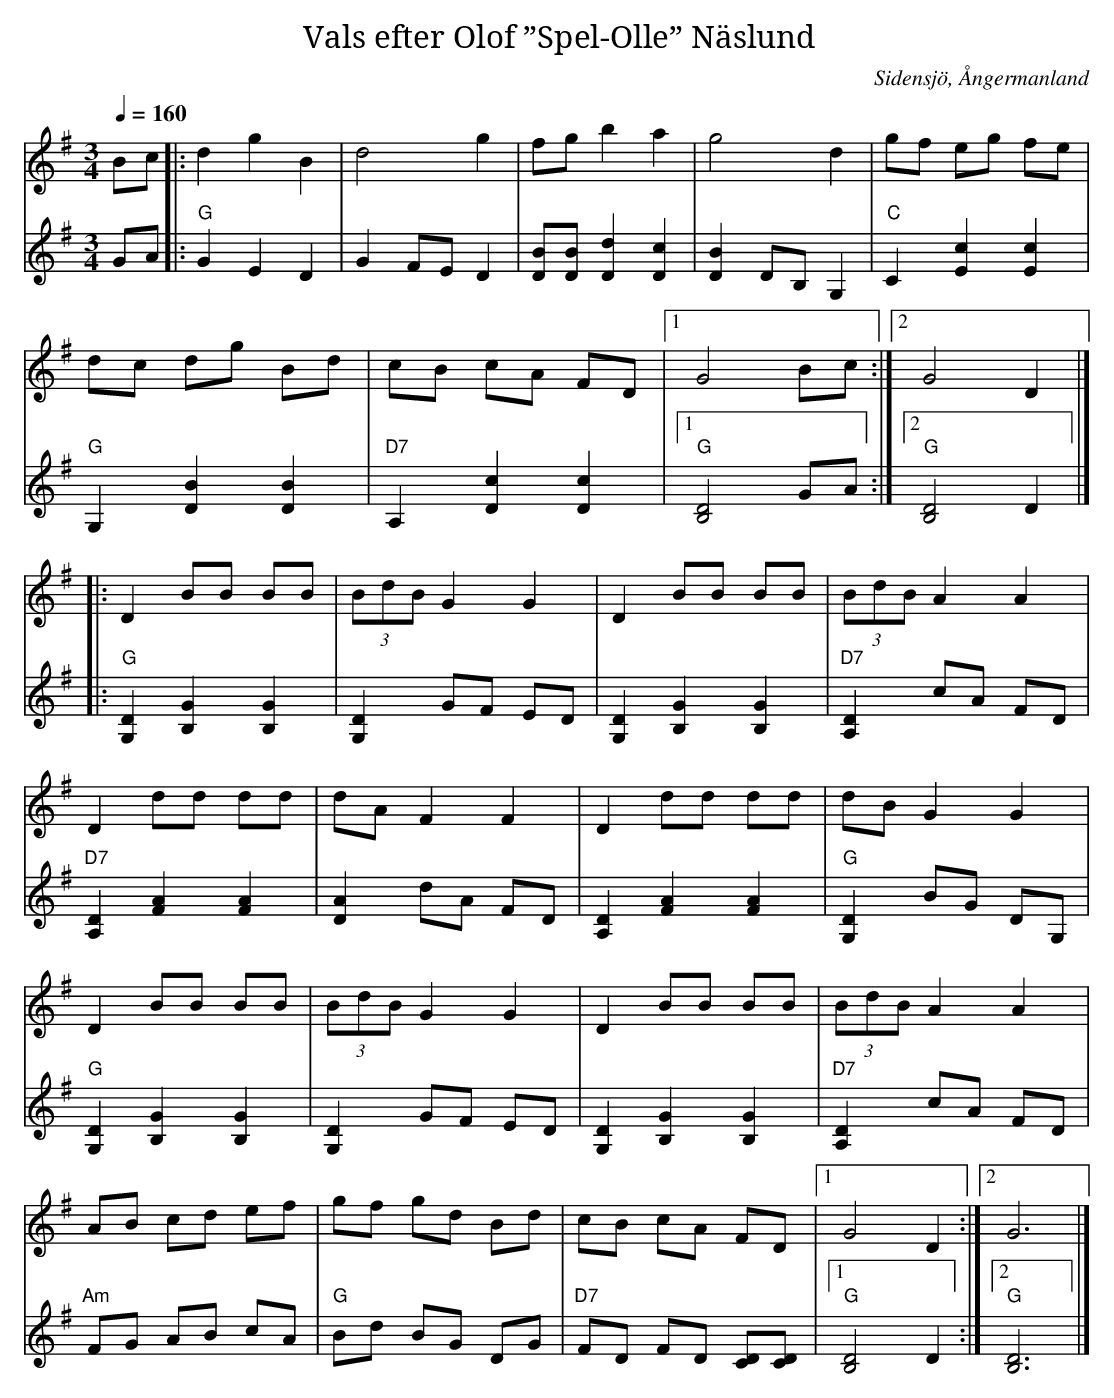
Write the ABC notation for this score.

X:1
T:Vals efter Olof ”Spel-Olle” Näslund
O:Sidensjö, Ångermanland
M:3/4
L:1/8
K:G
Q:1/4=160
V:1
Bc |: d2 g2 B2 | d4 g2 | fg b2 a2 | g4 d2 | gf eg fe |
dc dg Bd | cB cA FD |1 G4 Bc :|2 G4 D2 |]
|: D2 BB BB | (3 BdB G2 G2 | D2 BB BB | (3 BdB A2 A2 |
D2 dd dd | dA F2 F2 | D2 dd dd | dB G2 G2 |
D2 BB BB | (3 BdB G2 G2 | D2 BB BB | (3 BdB A2 A2 |
AB cd ef | gf gd Bd | cB cA FD |1 G4 D2 :|2 G6 |]
V:2
GA |: "G" G2 E2 D2 | G2 FE D2 | [DB][DB] [dD]2 [cD]2 | [BD]2 DB, G,2 | "C" C2 [cE]2 [cE]2 |
"G" G,2 [BD]2 [BD]2 | "D7" A,2 [Dc]2 [Dc]2 |1 "G" [B,D]4 GA :|2 "G" [B,D]4 D2 |]
|: "G" [G,D]2 [B,G]2 [B,G]2 | [G,D]2 GF ED | [G,D]2 [B,G]2 [B,G]2 | "D7" [A,D]2 cA FD |
"D7" [A,D]2 [FA]2 [FA]2 | [AD]2 dA FD | [DA,]2 [FA]2 [FA]2 | "G" [G,D]2 BG DG, |
"G" [G,D]2 [B,G]2 [B,G]2 | [G,D]2 GF ED | [G,D]2 [B,G]2 [B,G]2 | "D7" [A,D]2 cA FD |
"Am" FG AB cA | "G" Bd BG DG | "D7" FD FD [DC][DC] |1 "G" [B,D]4 D2 :|2 "G" [B,D]6 |]
